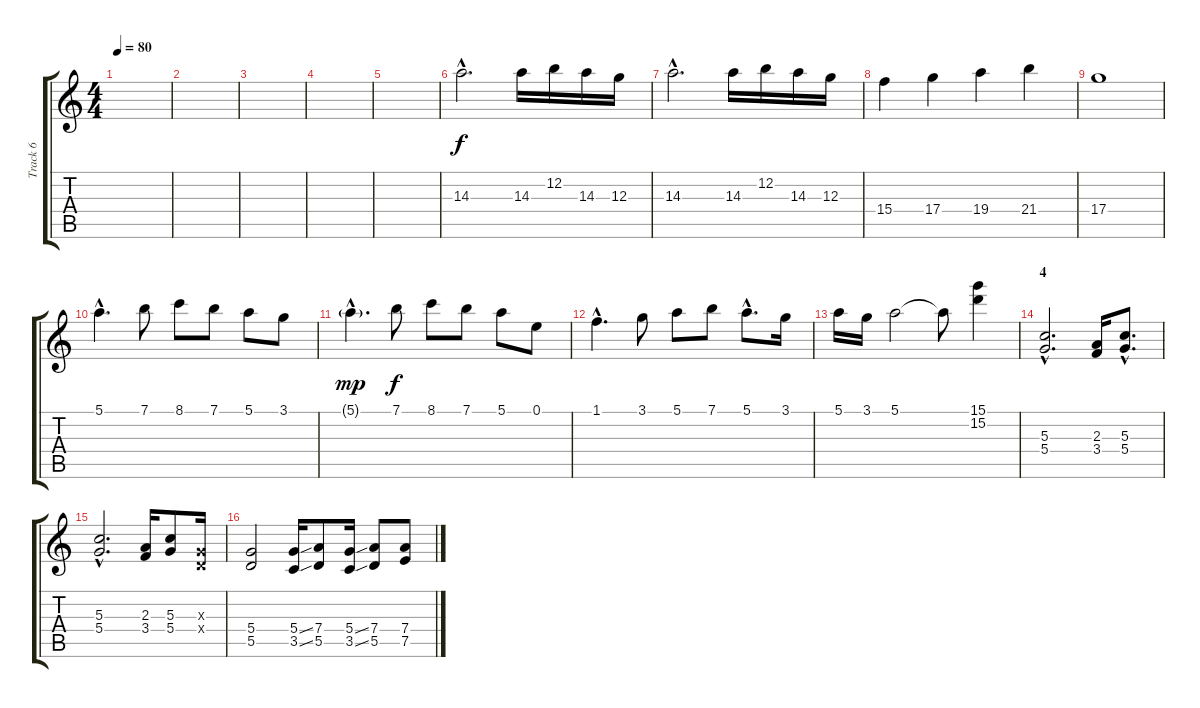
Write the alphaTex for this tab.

\track ("Track 6" "Track 6") {instrument overdrivenguitar}
\staff {score tabs}
\tuning (E4 B3 G3 D3 A2 E2) {hide}
\ts (4 4)
\tempo 80
\clef g2
\ks c
|
|
|
|
|
14.3{hac}.2{d} 14.3.16 12.2.16 14.3.16 12.3.16 |
14.3{hac}.2{d} 14.3.16 12.2.16 14.3.16 12.3.16 |
15.4.4 17.4.4 19.4.4 21.4.4 |
17.4.1 |
5.1{hac}.4{d} 7.1.8 8.1.8 7.1.8 5.1.8 3.1.8 |
5.1{g hac}.4{d dy mp} 7.1.8{dy f} 8.1.8 7.1.8 5.1.8 0.1.8 |
1.1{hac}.4{d} 3.1.8 5.1.8 7.1.8 5.1{hac}.8{d} 3.1.16 |
5.1.16 3.1.16 5.1.2 5.1{t}.8 (15.1 15.2).4 |
\section ("" "4")
(5.3{hac} 5.4{hac}).2{d} (2.3 3.4).16 (5.3{hac} 5.4{hac}).8{d} |
(5.3{hac} 5.4{hac}).2{d} (2.3 3.4).16 (5.3 5.4).8 (0.3{x} 0.4{x}).16 |
(5.4 5.5).2 (5.4{ss} 3.5{ss}).16 (7.4 5.5).8 (5.4{ss} 3.5{ss}).16 (7.4 5.5).8 (7.4{ss} 7.5{ss}).8
